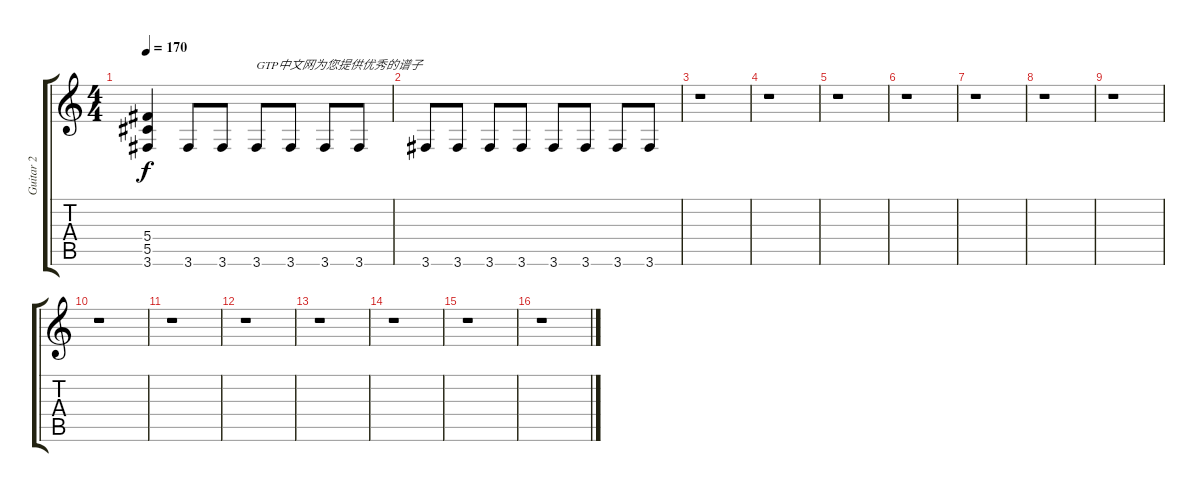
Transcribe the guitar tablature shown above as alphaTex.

\track ("Guitar 2" "Guitar 2") {instrument overdrivenguitar}
\staff {score tabs}
\tuning (Eb4 Bb3 Gb3 Db3 Ab2 Eb2) {hide}
\ts (4 4)
\tempo 170
\clef g2
\ks c
(5.4 5.5 3.6).4{dy f} 3.6.8 3.6.8 3.6.8{txt "GTP中文网为您提供优秀的谱子"} 3.6.8 3.6.8 3.6.8 |
3.6.8 3.6.8 3.6.8 3.6.8 3.6.8 3.6.8 3.6.8 3.6.8 |
r.1 |
r.1 |
r.1 |
r.1 |
r.1 |
r.1 |
r.1 |
r.1 |
r.1 |
r.1 |
r.1 |
r.1 |
r.1 |
r.1
